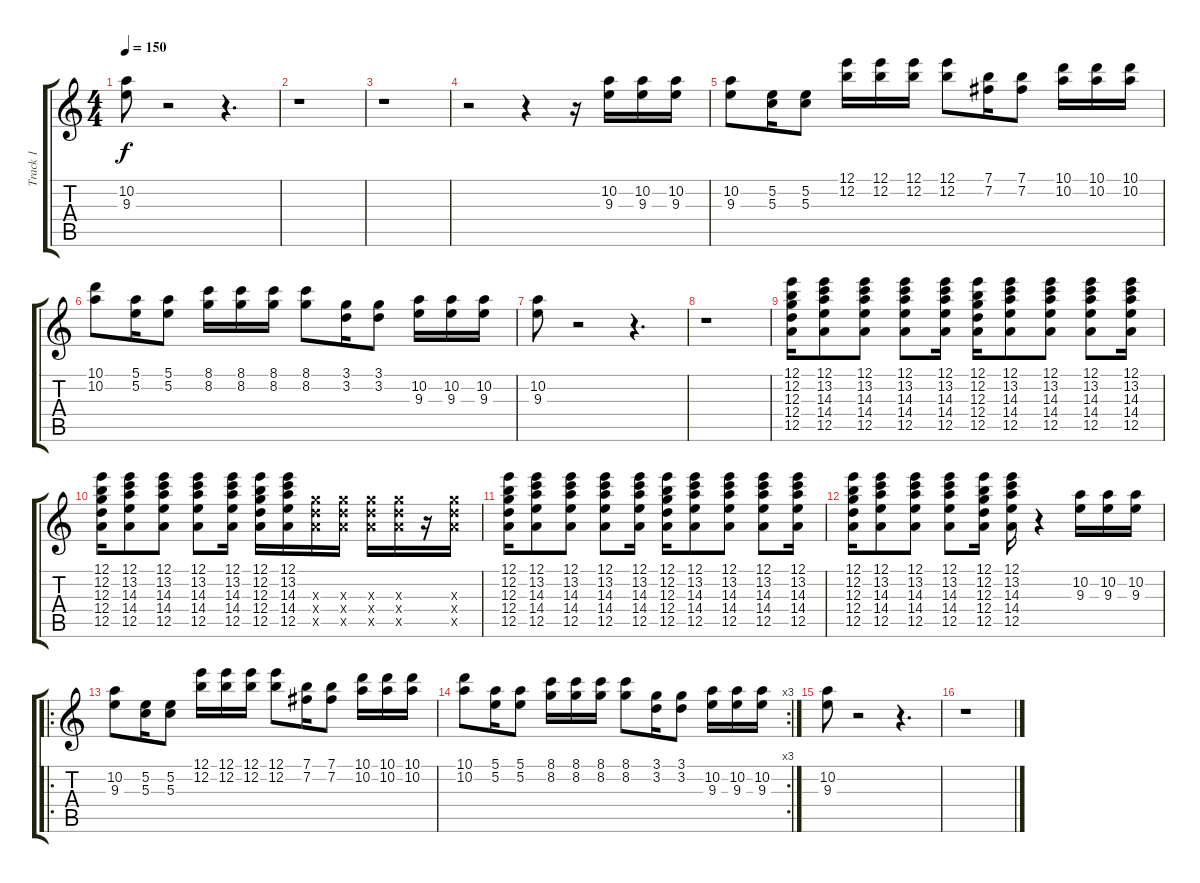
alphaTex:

\track ("Track 1" "Track 1") {instrument overdrivenguitar}
\staff {score tabs}
\tuning (E4 B3 G3 D3 A2 E2) {hide}
\ts (4 4)
\tempo 150
\clef g2
\ks c
(10.2 9.3).8{dy f} r.2 r.4{d} |
r.1 |
r.1 |
r.2 r.4 r.16 (10.2 9.3).16 (10.2 9.3).16 (10.2 9.3).16 |
(10.2 9.3).8 (5.2 5.3).16 (5.2 5.3).8 (12.1 12.2).16 (12.1 12.2).16 (12.1 12.2).16 (12.1 12.2).8 (7.1 7.2).16 (7.1 7.2).8 (10.1 10.2).16 (10.1 10.2).16 (10.1 10.2).16 |
(10.1 10.2).8 (5.1 5.2).16 (5.1 5.2).8 (8.1 8.2).16 (8.1 8.2).16 (8.1 8.2).16 (8.1 8.2).8 (3.1 3.2).16 (3.1 3.2).8 (10.2 9.3).16 (10.2 9.3).16 (10.2 9.3).16 |
(10.2 9.3).8 r.2 r.4{d} |
r.1 |
(12.1 12.2 12.3 12.4 12.5).16 (12.1 13.2 14.3 14.4 12.5).8 (12.1 13.2 14.3 14.4 12.5).8 (12.1 13.2 14.3 14.4 12.5).8 (12.1 13.2 14.3 14.4 12.5).16 (12.1 12.2 12.3 12.4 12.5).16 (12.1 13.2 14.3 14.4 12.5).8 (12.1 13.2 14.3 14.4 12.5).8 (12.1 13.2 14.3 14.4 12.5).8 (12.1 13.2 14.3 14.4 12.5).16 |
(12.1 12.2 12.3 12.4 12.5).16 (12.1 13.2 14.3 14.4 12.5).8 (12.1 13.2 14.3 14.4 12.5).8 (12.1 13.2 14.3 14.4 12.5).8 (12.1 13.2 14.3 14.4 12.5).16 (12.1 12.2 12.3 12.4 12.5).16 (12.1 13.2 14.3 14.4 12.5).16 (12.3{x} 12.4{x} 12.5{x}).16 (12.3{x} 12.4{x} 12.5{x}).16 (12.3{x} 12.4{x} 12.5{x}).16 (12.3{x} 12.4{x} 12.5{x}).16 r.16 (12.3{x} 12.4{x} 12.5{x}).16 |
(12.1 12.2 12.3 12.4 12.5).16 (12.1 13.2 14.3 14.4 12.5).8 (12.1 13.2 14.3 14.4 12.5).8 (12.1 13.2 14.3 14.4 12.5).8 (12.1 13.2 14.3 14.4 12.5).16 (12.1 12.2 12.3 12.4 12.5).16 (12.1 13.2 14.3 14.4 12.5).8 (12.1 13.2 14.3 14.4 12.5).8 (12.1 13.2 14.3 14.4 12.5).8 (12.1 13.2 14.3 14.4 12.5).16 |
(12.1 12.2 12.3 12.4 12.5).16 (12.1 13.2 14.3 14.4 12.5).8 (12.1 13.2 14.3 14.4 12.5).8 (12.1 13.2 14.3 14.4 12.5).8 (12.1 12.2 12.3 12.4 12.5).16 (12.1 13.2 14.3 14.4 12.5).16 r.4 (10.2 9.3).16 (10.2 9.3).16 (10.2 9.3).16 |
\ro
(10.2 9.3).8 (5.2 5.3).16 (5.2 5.3).8 (12.1 12.2).16 (12.1 12.2).16 (12.1 12.2).16 (12.1 12.2).8 (7.1 7.2).16 (7.1 7.2).8 (10.1 10.2).16 (10.1 10.2).16 (10.1 10.2).16 |
\rc 3
(10.1 10.2).8 (5.1 5.2).16 (5.1 5.2).8 (8.1 8.2).16 (8.1 8.2).16 (8.1 8.2).16 (8.1 8.2).8 (3.1 3.2).16 (3.1 3.2).8 (10.2 9.3).16 (10.2 9.3).16 (10.2 9.3).16 |
(10.2 9.3).8 r.2 r.4{d} |
r.1
